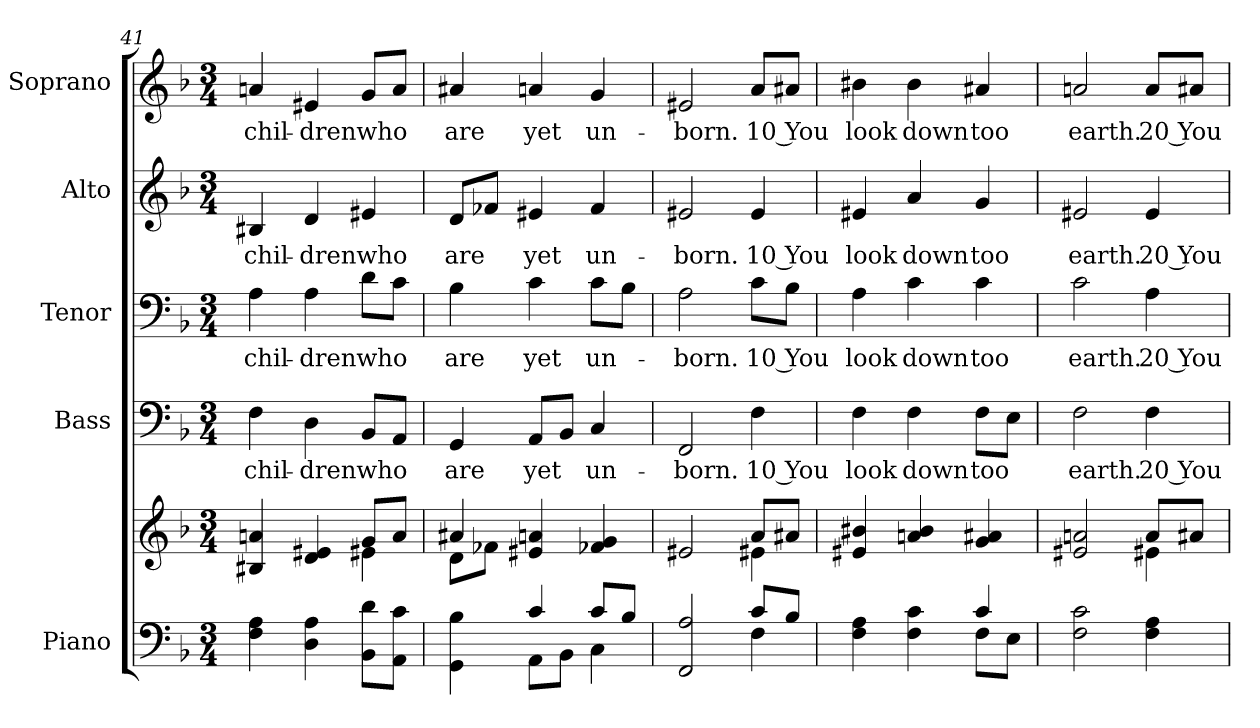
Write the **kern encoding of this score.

**kern	**kern	**kern	**text	**kern	**text	**kern	**text	**kern	**text
*part5	*part5	*part4	*part4	*part3	*part3	*part2	*part2	*part1	*part1
*staff6	*staff5	*staff4	*staff4	*staff3	*staff3	*staff2	*staff2	*staff1	*staff1
*I"Piano	*	*I"Bass	*	*I"Tenor	*	*I"Alto	*	*I"Soprano	*
*I'Pno.	*	*I'B.	*	*I'T.	*	*I'A.	*	*I'S.	*
*clefF4	*clefG2	*clefF4	*	*clefF4	*	*clefG2	*	*clefG2	*
*k[b-]	*k[b-]	*k[b-]	*	*k[b-]	*	*k[b-]	*	*k[b-]	*
*F:	*F:	*F:	*	*F:	*	*F:	*	*F:	*
*M3/4	*M3/4	*M3/4	*	*M3/4	*	*M3/4	*	*M3/4	*
=41	=41	=41	=41	=41	=41	=41	=41	=41	=41
*	*^	*	*	*	*	*	*	*	*
!	!	!	!	!LO:LY:b:color=#000000	!	!	!	!	!	!
!	!	!	!	!	!	!LO:LY:b:color=#000000	!	!	!	!
!	!	!	!	!	!	!	!	!LO:LY:b:color=#000000	!	!
!	!	!	!	!	!	!	!	!	!	!LO:LY:b:color=#000000
4Fi\ 4Ai	4B#Xi/ 4ani	2ryy	4Fi\	chil-	4Ai\	chil-	4B#Xi/	chil-	4ani/	chil-
!	!	!	!	!LO:LY:b:color=#000000	!	!	!	!	!	!
!	!	!	!	!	!	!LO:LY:b:color=#000000	!	!	!	!
!	!	!	!	!	!	!	!	!LO:LY:b:color=#000000	!	!
!	!	!	!	!	!	!	!	!	!	!LO:LY:b:color=#000000
4Di\ 4Ai	4di/ 4e#Xi	.	4Di\	-dren	4Ai\	-dren	4di/	-dren	4e#Xi/	-dren
!	!	!	!	!LO:LY:b:color=#000000	!	!	!	!	!	!
!	!	!	!	!	!	!LO:LY:b:color=#000000	!	!	!	!
!	!	!	!	!	!	!	!	!LO:LY:b:color=#000000	!	!
!	!	!	!	!	!	!	!	!	!	!LO:LY:b:color=#000000
8BB-i\ 8diL	8gi/L	4e#Xi\	8BB-i/L	who	8di\L	who	4e#Xi/	who	8gi/L	who
8AAi\ 8ciJ	8ai/J	.	8AAi/J	.	8ci\J	.	.	.	8ai/J	.
!!LO:PB:g=z
=42	=42	=42	=42	=42	=42	=42	=42	=42	=42	=42
*^	*	*	*	*	*	*	*	*	*	*
!	!	!	!	!	!LO:LY:b:color=#000000	!	!	!	!	!	!
!	!	!	!	!	!	!	!LO:LY:b:color=#000000	!	!	!	!
!	!	!	!	!	!	!	!	!	!LO:LY:b:color=#000000	!	!
!	!	!	!	!	!	!	!	!	!	!	!LO:LY:b:color=#000000
4GGi\ 4B-i	4ryy	4a#Xi/	8di\L	4GGi/	are	4B-i\	are	8di/L	are	4a#Xi/	are
.	.	.	8f-Xi\J	.	.	.	.	8f-Xi/J	.	.	.
!	!	!	!	!	!LO:LY:b:color=#000000	!	!	!	!	!	!
!	!	!	!	!	!	!	!LO:LY:b:color=#000000	!	!	!	!
!	!	!	!	!	!	!	!	!	!LO:LY:b:color=#000000	!	!
!	!	!	!	!	!	!	!	!	!	!	!LO:LY:b:color=#000000
4ci/	8AAi\L	4e#Xi/ 4ani	4ryy	8AAi/L	yet	4ci\	yet	4e#Xi/	yet	4ani/	yet
.	8BB-i\J	.	.	8BB-i/J	.	.	.	.	.	.	.
!	!	!	!	!	!LO:LY:b:color=#000000	!	!	!	!	!	!
!	!	!	!	!	!	!	!LO:LY:b:color=#000000	!	!	!	!
!	!	!	!	!	!	!	!	!	!LO:LY:b:color=#000000	!	!
!	!	!	!	!	!	!	!	!	!	!	!LO:LY:b:color=#000000
8ci/L	4Ci\	4f-Xi/ 4gi	4ryy	4Ci/	un-	8ci\L	un-	4f-i/	un-	4gi/	un-
8B-i/J	.	.	.	.	.	8B-i\J	.	.	.	.	.
=43	=43	=43	=43	=43	=43	=43	=43	=43	=43	=43	=43
!	!	!	!	!	!LO:LY:b:color=#000000	!	!	!	!	!	!
!	!	!	!	!	!	!	!LO:LY:b:color=#000000	!	!	!	!
!	!	!	!	!	!	!	!	!	!LO:LY:b:color=#000000	!	!
!	!	!	!	!	!	!	!	!	!	!	!LO:LY:b:color=#000000
2FFi/ 2Ai	2ryy	2e#Xi/	2ryy	2FFi/	-born.	2Ai\	-born.	2e#Xi/	-born.	2e#Xi/	-born.
!	!	!	!	!	!LO:LY:b:color=#000000	!	!	!	!	!	!
!	!	!	!	!	!	!	!LO:LY:b:color=#000000	!	!	!	!
!	!	!	!	!	!	!	!	!	!LO:LY:b:color=#000000	!	!
!	!	!	!	!	!	!	!	!	!	!	!LO:LY:b:color=#000000
8ci/L	4Fi\	8ai/L	4e#Xi\	4Fi\	10 You	8ci\L	10 You	4e#i/	10 You	8ai/L	10 You
8B-i/J	.	8a#Xi/J	.	.	.	8B-i\J	.	.	.	8a#Xi/J	.
*	*	*v	*v	*	*	*	*	*	*	*	*
=44	=44	=44	=44	=44	=44	=44	=44	=44	=44	=44
!	!	!	!	!LO:LY:b:color=#000000	!	!	!	!	!	!
!	!	!	!	!	!	!LO:LY:b:color=#000000	!	!	!	!
!	!	!	!	!	!	!	!	!LO:LY:b:color=#000000	!	!
!	!	!	!	!	!	!	!	!	!	!LO:LY:b:color=#000000
4Fi\ 4Ai	2ryy	4e#Xi/ 4b#Xi	4Fi\	look	4Ai\	look	4e#Xi/	look	4b#Xi\	look
!	!	!	!	!LO:LY:b:color=#000000	!	!	!	!	!	!
!	!	!	!	!	!	!LO:LY:b:color=#000000	!	!	!	!
!	!	!	!	!	!	!	!	!LO:LY:b:color=#000000	!	!
!	!	!	!	!	!	!	!	!	!	!LO:LY:b:color=#000000
4Fi\ 4ci	.	4ani/ 4b#i	4Fi\	down	4ci\	down	4ai/	down	4b#i\	down
!	!	!	!	!LO:LY:b:color=#000000	!	!	!	!	!	!
!	!	!	!	!	!	!LO:LY:b:color=#000000	!	!	!	!
!	!	!	!	!	!	!	!	!LO:LY:b:color=#000000	!	!
!	!	!	!	!	!	!	!	!	!	!LO:LY:b:color=#000000
4ci/	8Fi\L	4gi/ 4a#Xi	8Fi\L	too	4ci\	too	4gi/	too	4a#Xi/	too
.	8Ei\J	.	8Ei\J	.	.	.	.	.	.	.
*v	*v	*	*	*	*	*	*	*	*	*
=45	=45	=45	=45	=45	=45	=45	=45	=45	=45
*	*^	*	*	*	*	*	*	*	*
*^	*	*	*	*	*	*	*	*	*	*
!	!	!	!	!	!LO:LY:b:color=#000000	!	!	!	!	!	!
*v	*v	*	*	*	*	*	*	*	*	*	*
*^	*	*	*	*	*	*	*	*	*	*
!	!	!	!	!	!	!	!LO:LY:b:color=#000000	!	!	!	!
*v	*v	*	*	*	*	*	*	*	*	*	*
*^	*	*	*	*	*	*	*	*	*	*
!	!	!	!	!	!	!	!	!	!LO:LY:b:color=#000000	!	!
*v	*v	*	*	*	*	*	*	*	*	*	*
*^	*	*	*	*	*	*	*	*	*	*
!	!	!	!	!	!	!	!	!	!	!	!LO:LY:b:color=#000000
*v	*v	*	*	*	*	*	*	*	*	*	*
2Fi\ 2ci	2e#Xi/ 2ani	2ryy	2Fi\	earth.	2ci\	earth.	2e#Xi/	earth.	2ani/	earth.
!	!	!	!	!LO:LY:b:color=#000000	!	!	!	!	!	!
!	!	!	!	!	!	!LO:LY:b:color=#000000	!	!	!	!
!	!	!	!	!	!	!	!	!LO:LY:b:color=#000000	!	!
!	!	!	!	!	!	!	!	!	!	!LO:LY:b:color=#000000
4Fi\ 4Ai	8ai/L	4e#Xi\	4Fi\	20 You	4Ai\	20 You	4e#i/	20 You	8ai/L	20 You
.	8a#Xi/J	.	.	.	.	.	.	.	8a#Xi/J	.
*	*v	*v	*	*	*	*	*	*	*	*
=	=	=	=	=	=	=	=	=	=
*-	*-	*-	*-	*-	*-	*-	*-	*-	*-
